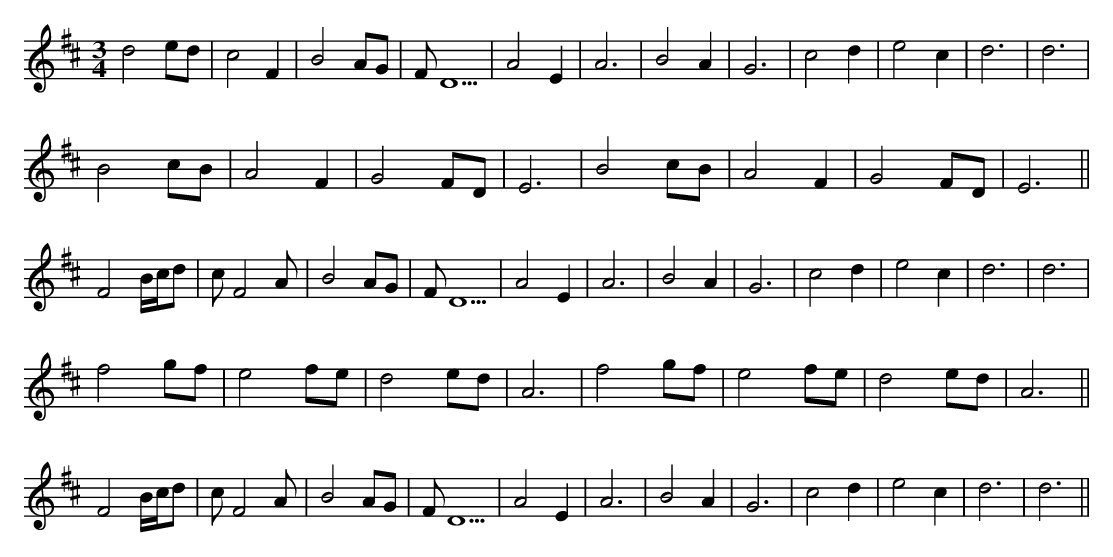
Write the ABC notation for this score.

X:1
M:3/4
K:Bmin
d4 ed|c4 F2|B4 AG|FD5|A4 E2|A6|B4 A2|G6|c4 d2|e4 c2|d6|d6|
B4 cB|A4 F2|G4 FD|E6|B4 cB|A4 F2|G4 FD|E6||
F4 B/c/d|cF4A|B4 AG|FD5|A4 E2|A6|B4 A2|G6|c4 d2|e4 c2|d6|d6|
f4 gf|e4 fe|d4 ed|A6|f4 gf|e4 fe|d4 ed|A6||
F4 B/c/d|cF4A|B4 AG|FD5|A4 E2|A6|B4 A2|G6|c4 d2|e4 c2|d6|d6||
